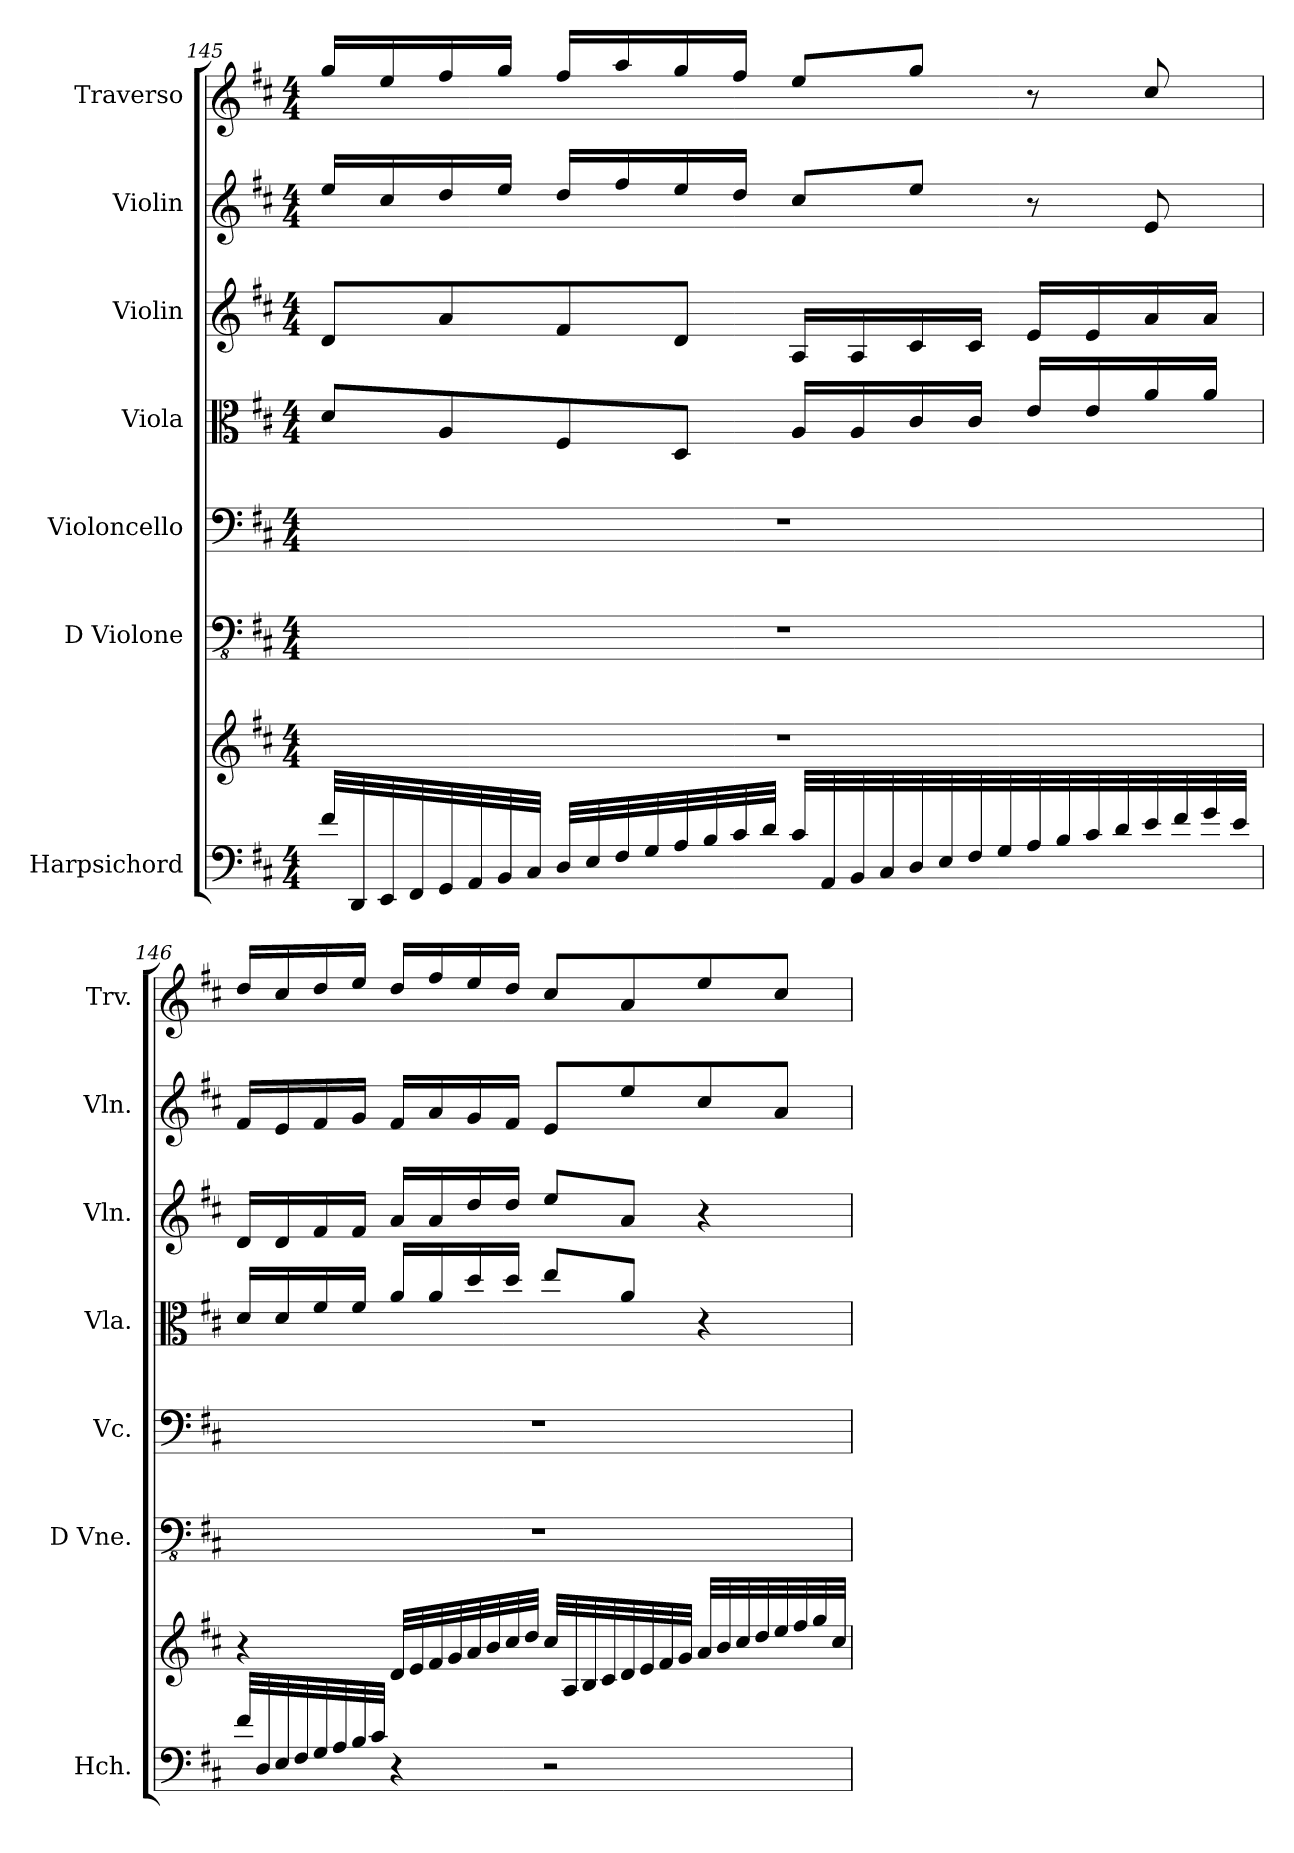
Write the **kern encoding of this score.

**kern	**kern	**kern	**kern	**kern	**kern	**kern	**kern
*part7	*part7	*part6	*part5	*part4	*part3	*part2	*part1
*staff8	*staff7	*staff6	*staff5	*staff4	*staff3	*staff2	*staff1
*I"Harpsichord	*	*I"D Violone	*I"Violoncello	*I"Viola	*I"Violin	*I"Violin	*I"Traverso
*I'Hch.	*	*I'D Vne.	*I'Vc.	*I'Vla.	*I'Vln.	*I'Vln.	*I'Trv.
!!LO:PB:g=z
*clefF4	*clefG2	*clefFv4	*clefF4	*clefC3	*clefG2	*clefG2	*clefG2
*	*	*ITrd7c12	*	*	*	*	*
*k[f#c#]	*k[f#c#]	*k[f#c#]	*k[f#c#]	*k[f#c#]	*k[f#c#]	*k[f#c#]	*k[f#c#]
*M4/4	*M4/4	*M4/4	*M4/4	*M4/4	*M4/4	*M4/4	*M4/4
=145	=145	=145	=145	=145	=145	=145	=145
32f#/LLL	1r	1r	1r	8d/L	8d/L	16ee/LL	16gg/LL
32DD/	.	.	.	.	.	.	.
32EE/	.	.	.	.	.	16cc#/	16ee/
32FF#/	.	.	.	.	.	.	.
32GG/	.	.	.	8A/	8a/	16dd/	16ff#/
32AA/	.	.	.	.	.	.	.
32BB/	.	.	.	.	.	16ee/JJ	16gg/JJ
32C#/JJJ	.	.	.	.	.	.	.
32D/LLL	.	.	.	8F#/	8f#/	16dd/LL	16ff#/LL
32E/	.	.	.	.	.	.	.
32F#/	.	.	.	.	.	16ff#/	16aa/
32G/	.	.	.	.	.	.	.
32A/	.	.	.	8D/J	8d/J	16ee/	16gg/
32B/	.	.	.	.	.	.	.
32c#/	.	.	.	.	.	16dd/JJ	16ff#/JJ
32d/JJJ	.	.	.	.	.	.	.
32c#/LLL	.	.	.	16A/LL	16A/LL	8cc#/L	8ee/L
32AA/	.	.	.	.	.	.	.
32BB/	.	.	.	16A/	16A/	.	.
32C#/	.	.	.	.	.	.	.
32D/	.	.	.	16c#/	16c#/	8ee/J	8gg/J
32E/	.	.	.	.	.	.	.
32F#/	.	.	.	16c#/JJ	16c#/JJ	.	.
32G/	.	.	.	.	.	.	.
32A/	.	.	.	16e/LL	16e/LL	8r	8r
32B/	.	.	.	.	.	.	.
32c#/	.	.	.	16e/	16e/	.	.
32d/	.	.	.	.	.	.	.
32e/	.	.	.	16a/	16a/	8e/	8cc#/
32f#/	.	.	.	.	.	.	.
32g/	.	.	.	16a/JJ	16a/JJ	.	.
32e/JJJ	.	.	.	.	.	.	.
!!LO:PB:g=z
=146	=146	=146	=146	=146	=146	=146	=146
32f#/LLL	4r	1r	1r	16d/LL	16d/LL	16f#/LL	16dd/LL
32D/	.	.	.	.	.	.	.
32E/	.	.	.	16d/	16d/	16e/	16cc#/
32F#/	.	.	.	.	.	.	.
32G/	.	.	.	16f#/	16f#/	16f#/	16dd/
32A/	.	.	.	.	.	.	.
32B/	.	.	.	16f#/JJ	16f#/JJ	16g/JJ	16ee/JJ
32c#/JJJ	.	.	.	.	.	.	.
4r	32d/LLL	.	.	16a/LL	16a/LL	16f#/LL	16dd/LL
.	32e/	.	.	.	.	.	.
.	32f#/	.	.	16a/	16a/	16a/	16ff#/
.	32g/	.	.	.	.	.	.
.	32a/	.	.	16dd/	16dd/	16g/	16ee/
.	32b/	.	.	.	.	.	.
.	32cc#/	.	.	16dd/JJ	16dd/JJ	16f#/JJ	16dd/JJ
.	32dd/JJJ	.	.	.	.	.	.
2r	32cc#/LLL	.	.	8ee/L	8ee/L	8e/L	8cc#/L
.	32A/	.	.	.	.	.	.
.	32B/	.	.	.	.	.	.
.	32c#/	.	.	.	.	.	.
.	32d/	.	.	8a/J	8a/J	8ee/	8a/
.	32e/	.	.	.	.	.	.
.	32f#/	.	.	.	.	.	.
.	32g/JJJ	.	.	.	.	.	.
.	32a/LLL	.	.	4r	4r	8cc#/	8ee/
.	32b/	.	.	.	.	.	.
.	32cc#/	.	.	.	.	.	.
.	32dd/	.	.	.	.	.	.
.	32ee/	.	.	.	.	8a/J	8cc#/J
.	32ff#/	.	.	.	.	.	.
.	32gg/	.	.	.	.	.	.
.	32cc#/JJJ	.	.	.	.	.	.
=	=	=	=	=	=	=	=
*-	*-	*-	*-	*-	*-	*-	*-
